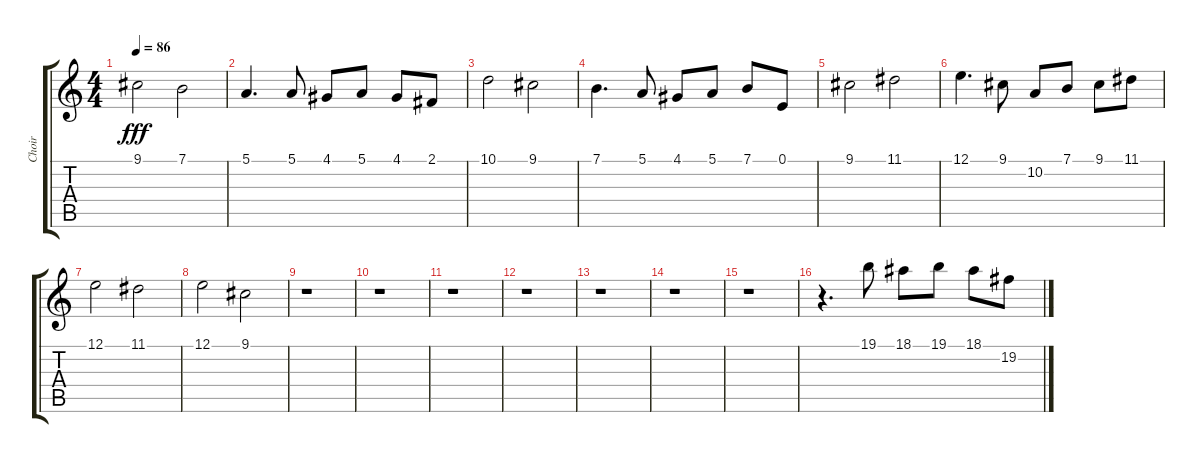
\track ("Choir" "Choir") {instrument choiraahs}
\staff {score tabs}
\tuning (E4 B3 G3 D3 A2 E2) {hide}
\ts (4 4)
\tempo 86
\clef g2
\ks c
9.1.2{dy fff} 7.1.2 |
5.1.4{d} 5.1.8 4.1.8 5.1.8 4.1.8 2.1.8 |
10.1.2 9.1.2 |
7.1.4{d} 5.1.8 4.1.8 5.1.8 7.1.8 0.1.8 |
9.1.2 11.1.2 |
12.1.4{d} 9.1.8 10.2.8 7.1.8 9.1.8 11.1.8 |
12.1.2 11.1.2 |
12.1.2 9.1.2 |
r.1 |
r.1 |
r.1 |
r.1 |
r.1 |
r.1 |
r.1 |
r.4{d} 19.1.8 18.1.8 19.1.8 18.1.8 19.2.8
